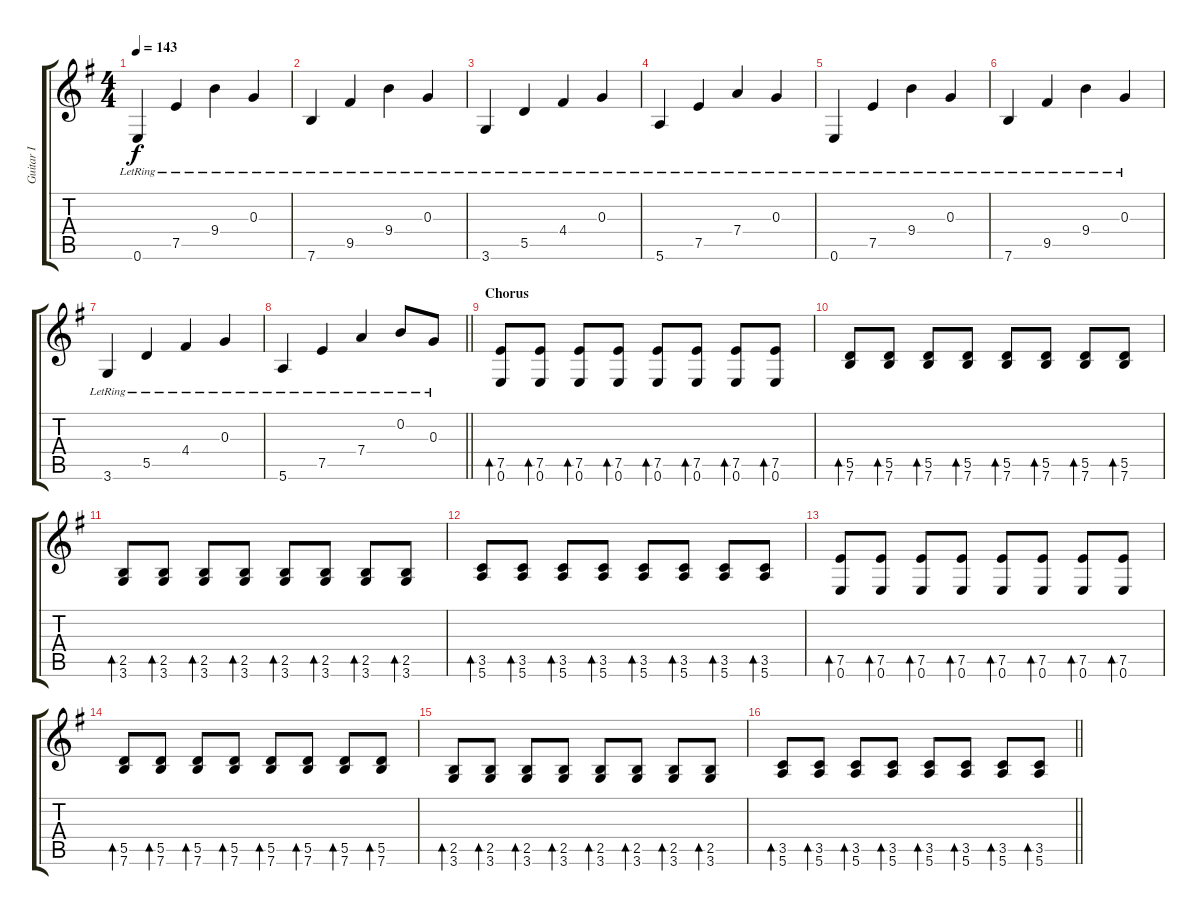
\track ("Guitar I" "Guitar I") {instrument electricguitarclean}
\staff {score tabs}
\tuning (E4 B3 G3 D3 A2 E2) {hide}
\ts (4 4)
\tempo 143
\clef g2
\ks eminor
0.6{lr}.4{dy f} 7.5{lr}.4 9.4{lr}.4 0.3{lr}.4 |
7.6{lr}.4 9.5{lr}.4 9.4{lr}.4 0.3{lr}.4 |
3.6{lr}.4 5.5{lr}.4 4.4{lr}.4 0.3{lr}.4 |
5.6{lr}.4 7.5{lr}.4 7.4{lr}.4 0.3{lr}.4 |
0.6{lr}.4 7.5{lr}.4 9.4{lr}.4 0.3{lr}.4 |
7.6{lr}.4 9.5{lr}.4 9.4{lr}.4 0.3{lr}.4 |
3.6{lr}.4 5.5{lr}.4 4.4{lr}.4 0.3{lr}.4 |
\barLineRight lightlight
5.6{lr}.4 7.5{lr}.4 7.4{lr}.4 0.2{lr}.8{instrument overdrivenguitar} 0.3{lr}.8 |
\section ("" "Chorus")
(7.5 0.6).8{bd 60} (7.5 0.6).8{bd 60} (7.5 0.6).8{bd 60} (7.5 0.6).8{bd 60} (7.5 0.6).8{bd 60} (7.5 0.6).8{bd 60} (7.5 0.6).8{bd 60} (7.5 0.6).8{bd 60} |
(5.5 7.6).8{bd 60} (5.5 7.6).8{bd 60} (5.5 7.6).8{bd 60} (5.5 7.6).8{bd 60} (5.5 7.6).8{bd 60} (5.5 7.6).8{bd 60} (5.5 7.6).8{bd 60} (5.5 7.6).8{bd 60} |
(2.5 3.6).8{bd 60} (2.5 3.6).8{bd 60} (2.5 3.6).8{bd 60} (2.5 3.6).8{bd 60} (2.5 3.6).8{bd 60} (2.5 3.6).8{bd 60} (2.5 3.6).8{bd 60} (2.5 3.6).8{bd 60} |
(3.5 5.6).8{bd 60} (3.5 5.6).8{bd 60} (3.5 5.6).8{bd 60} (3.5 5.6).8{bd 60} (3.5 5.6).8{bd 60} (3.5 5.6).8{bd 60} (3.5 5.6).8{bd 60} (3.5 5.6).8{bd 60} |
(7.5 0.6).8{bd 60} (7.5 0.6).8{bd 60} (7.5 0.6).8{bd 60} (7.5 0.6).8{bd 60} (7.5 0.6).8{bd 60} (7.5 0.6).8{bd 60} (7.5 0.6).8{bd 60} (7.5 0.6).8{bd 60} |
(5.5 7.6).8{bd 60} (5.5 7.6).8{bd 60} (5.5 7.6).8{bd 60} (5.5 7.6).8{bd 60} (5.5 7.6).8{bd 60} (5.5 7.6).8{bd 60} (5.5 7.6).8{bd 60} (5.5 7.6).8{bd 60} |
(2.5 3.6).8{bd 60} (2.5 3.6).8{bd 60} (2.5 3.6).8{bd 60} (2.5 3.6).8{bd 60} (2.5 3.6).8{bd 60} (2.5 3.6).8{bd 60} (2.5 3.6).8{bd 60} (2.5 3.6).8{bd 60} |
\barLineRight lightlight
(3.5 5.6).8{bd 60} (3.5 5.6).8{bd 60} (3.5 5.6).8{bd 60} (3.5 5.6).8{bd 60} (3.5 5.6).8{bd 60} (3.5 5.6).8{bd 60} (3.5 5.6).8{bd 60} (3.5 5.6).8{bd 60}
